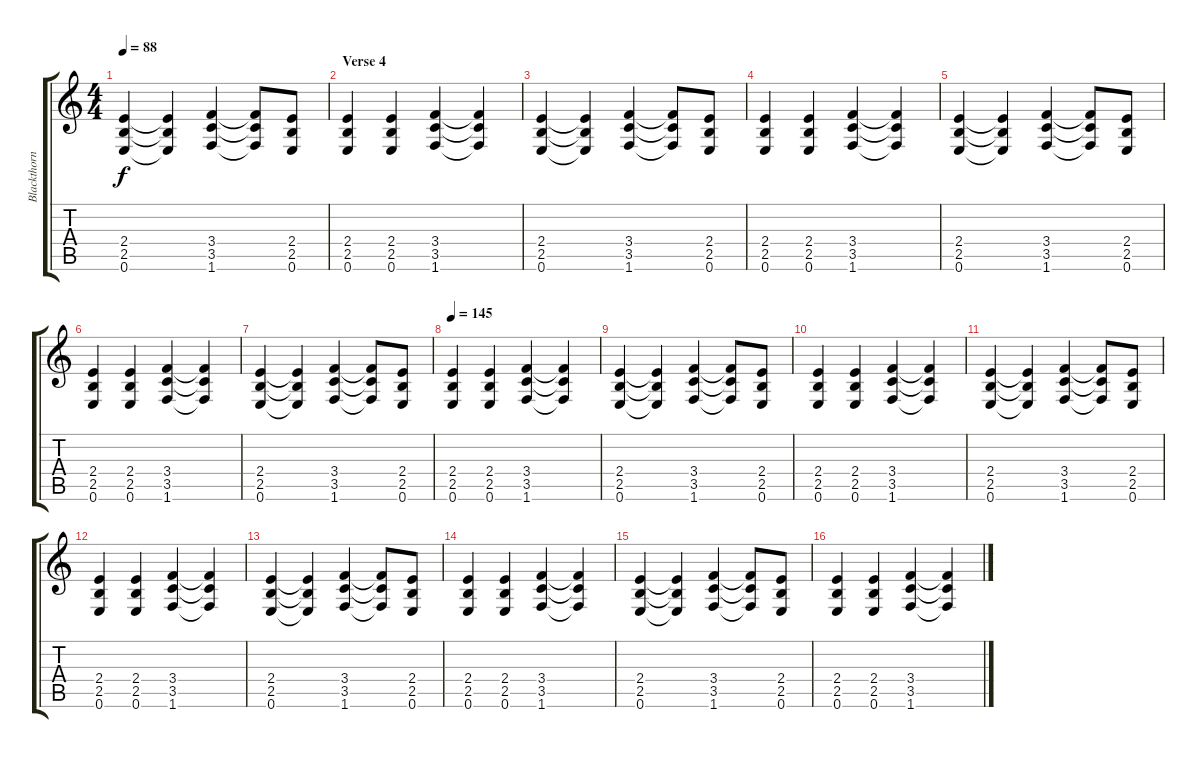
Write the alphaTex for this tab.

\track ("Blackthorn" "Blackthorn") {instrument distortionguitar}
\staff {score tabs}
\tuning (E4 B3 G3 D3 A2 E2) {hide}
\ts (4 4)
\tempo 88
\clef g2
\ks c
(2.4 2.5 0.6).4{dy f} (2.4{t} 2.5{t} 0.6{t}).4 (3.4 3.5 1.6).4 (3.4{t} 3.5{t} 1.6{t}).8 (2.4 2.5 0.6).8 |
\section ("" "Verse 4")
(2.4 2.5 0.6).4 (2.4 2.5 0.6).4 (3.4 3.5 1.6).4 (3.4{t} 3.5{t} 1.6{t}).4 |
(2.4 2.5 0.6).4 (2.4{t} 2.5{t} 0.6{t}).4 (3.4 3.5 1.6).4 (3.4{t} 3.5{t} 1.6{t}).8 (2.4 2.5 0.6).8 |
(2.4 2.5 0.6).4 (2.4 2.5 0.6).4 (3.4 3.5 1.6).4 (3.4{t} 3.5{t} 1.6{t}).4 |
(2.4 2.5 0.6).4 (2.4{t} 2.5{t} 0.6{t}).4 (3.4 3.5 1.6).4 (3.4{t} 3.5{t} 1.6{t}).8 (2.4 2.5 0.6).8 |
(2.4 2.5 0.6).4 (2.4 2.5 0.6).4 (3.4 3.5 1.6).4 (3.4{t} 3.5{t} 1.6{t}).4 |
(2.4 2.5 0.6).4 (2.4{t} 2.5{t} 0.6{t}).4 (3.4 3.5 1.6).4 (3.4{t} 3.5{t} 1.6{t}).8 (2.4 2.5 0.6).8 |
\tempo 145
(2.4 2.5 0.6).4 (2.4 2.5 0.6).4 (3.4 3.5 1.6).4 (3.4{t} 3.5{t} 1.6{t}).4 |
(2.4 2.5 0.6).4 (2.4{t} 2.5{t} 0.6{t}).4 (3.4 3.5 1.6).4 (3.4{t} 3.5{t} 1.6{t}).8 (2.4 2.5 0.6).8 |
(2.4 2.5 0.6).4 (2.4 2.5 0.6).4 (3.4 3.5 1.6).4 (3.4{t} 3.5{t} 1.6{t}).4 |
(2.4 2.5 0.6).4 (2.4{t} 2.5{t} 0.6{t}).4 (3.4 3.5 1.6).4 (3.4{t} 3.5{t} 1.6{t}).8 (2.4 2.5 0.6).8 |
(2.4 2.5 0.6).4 (2.4 2.5 0.6).4 (3.4 3.5 1.6).4 (3.4{t} 3.5{t} 1.6{t}).4 |
(2.4 2.5 0.6).4 (2.4{t} 2.5{t} 0.6{t}).4 (3.4 3.5 1.6).4 (3.4{t} 3.5{t} 1.6{t}).8 (2.4 2.5 0.6).8 |
(2.4 2.5 0.6).4 (2.4 2.5 0.6).4 (3.4 3.5 1.6).4 (3.4{t} 3.5{t} 1.6{t}).4 |
(2.4 2.5 0.6).4 (2.4{t} 2.5{t} 0.6{t}).4 (3.4 3.5 1.6).4 (3.4{t} 3.5{t} 1.6{t}).8 (2.4 2.5 0.6).8 |
(2.4 2.5 0.6).4 (2.4 2.5 0.6).4 (3.4 3.5 1.6).4 (3.4{t} 3.5{t} 1.6{t}).4
